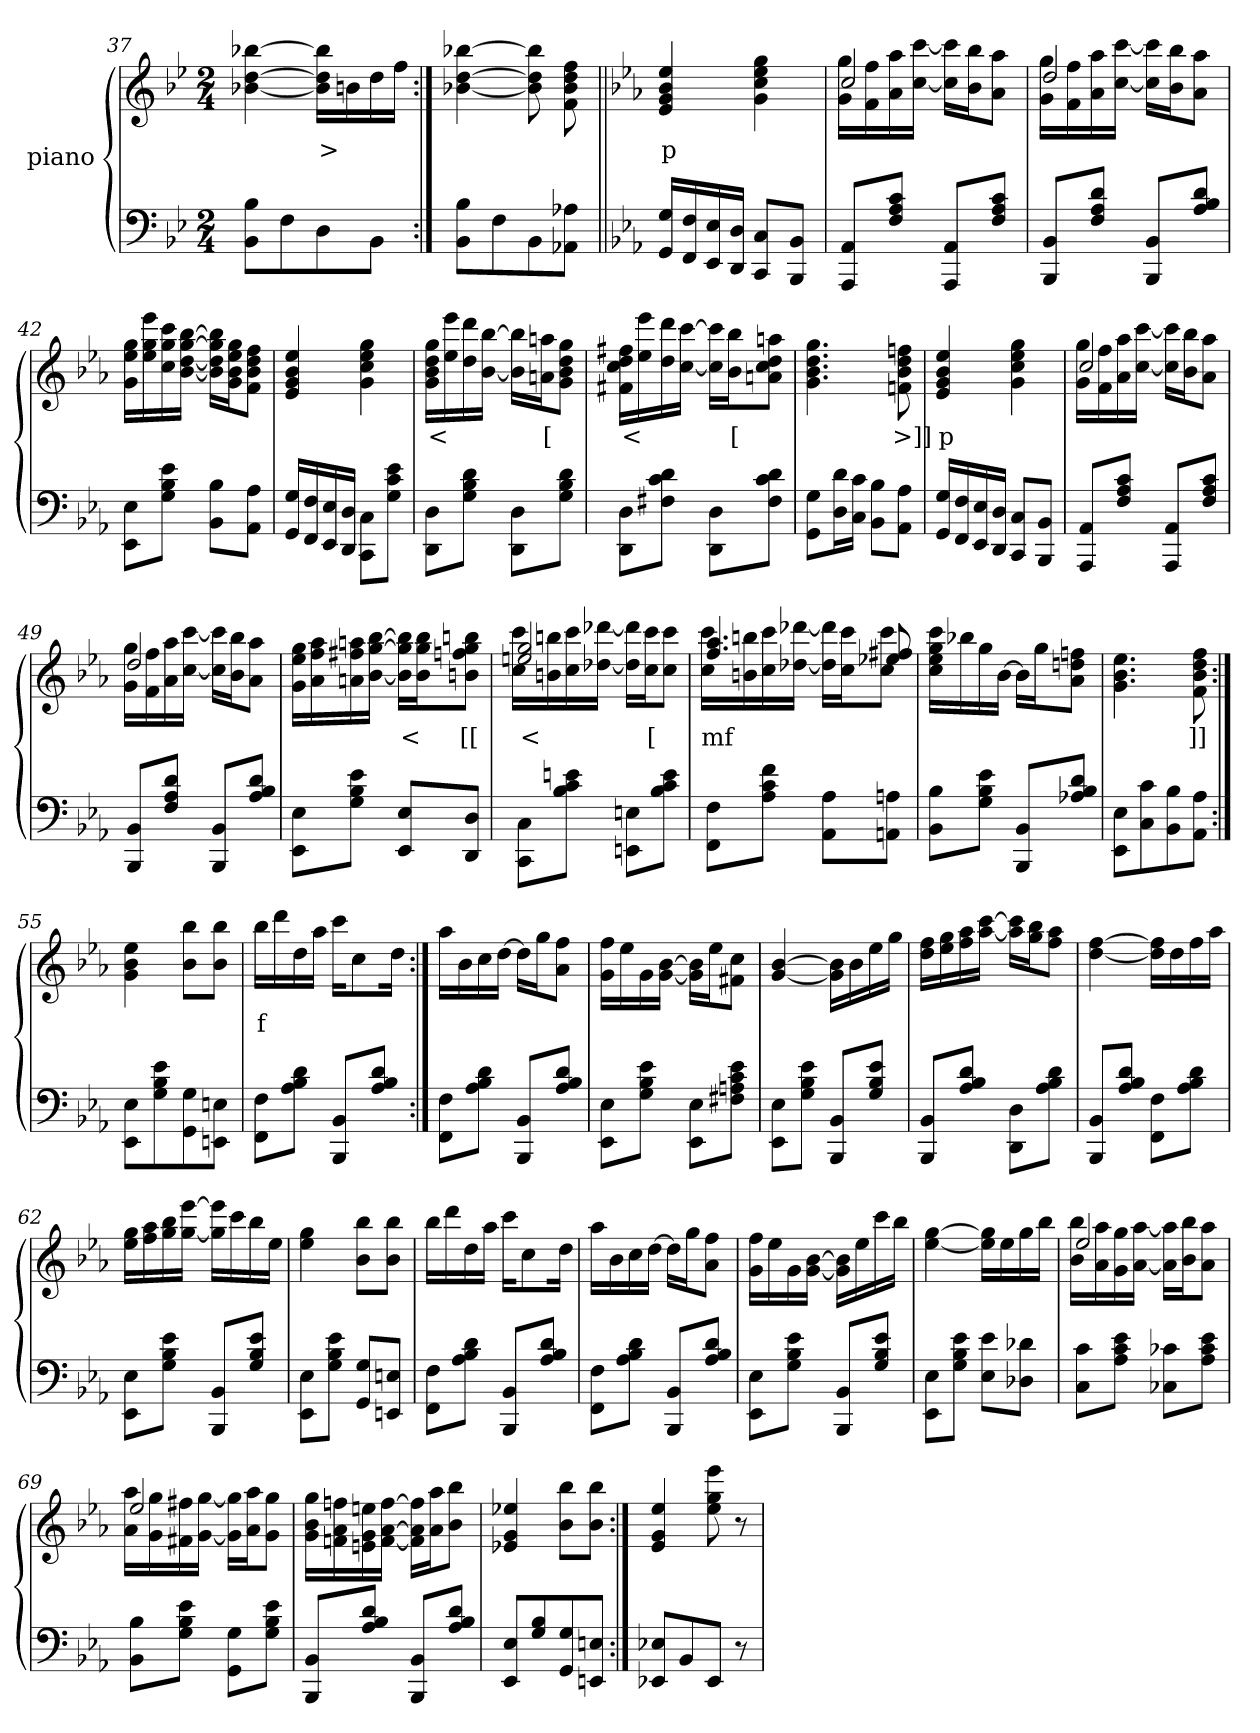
**kern	**kern	**text
*part2	*part1	*part1
*staff2	*staff1	*staff1
*	*I"piano	*
*clefF4	*clefG2	*
*k[b-e-]	*k[b-e-]	*
*M2/4	*M2/4	*
=37	=37	=37
8B- 8BB-L	[4bb-X [4dd [4b-X	.
8F	.	.
8D	16bb-] 16dd] 16b-]LL	>
.	16bn	.
8BB-J	16dd	.
.	16ffJJ	.
=38:|!	=38:|!	=38:|!
8B- 8BB-L	[4bb-X [4dd [4b-X	.
8F	.	.
8BB-	8bb-] 8dd] 8b-]	.
8A-X 8AA-XJ	8ff 8dd 8b- 8f	.
=39||	=39||	=39||
*k[b-e-a-]	*k[b-e-a-]	*
16G 16GGLL	4ee- 4b- 4g 4e-	p
16F 16FF	.	.
16E- 16EE-	.	.
16D 16DDJJ	.	.
8C 8CCL	4gg 4ee- 4cc 4g	.
8BB- 8BBB-J	.	.
=40	=40	=40
*	*^	*
8AA- 8AAA-L	2cc	16gg 16gLL	.
.	.	16ff 16f	.
8c 8A- 8FJ	.	16aa- 16a-	.
.	.	[16ccc [16ccJJ	.
8AA- 8AAA-L	.	16ccc] 16cc]LL	.
.	.	16bb- 16b-J	.
8c 8A- 8FJ	.	8aa- 8a-J	.
=41	=41	=41	=41
8BB- 8BBB-L	2dd	16gg 16gLL	.
.	.	16ff 16f	.
8d 8A- 8FJ	.	16aa- 16a-	.
.	.	[16ccc [16ccJJ	.
8BB- 8BBB-L	.	16ccc] 16cc]LL	.
.	.	16bb- 16b-J	.
8d 8B- 8A-J	.	8aa- 8a-J	.
*	*v	*v	*
=42	=42	=42
8E- 8EE-L	16gg 16ee- 16gLL	.
.	16eee- 16gg 16ee-	.
8e- 8B- 8GJ	16ccc 16gg 16cc	.
.	[16bb- [16gg [16dd [16b-JJ	.
8B- 8BB-L	16bb-] 16gg] 16dd] 16b-]LL	.
.	16gg 16ee- 16b- 16gJ	.
8A- 8AA-J	8ff 8dd 8b- 8fJ	.
=43	=43	=43
16G 16GGLL	4ee- 4b- 4g 4e-	.
16F 16FF	.	.
16E- 16EE-	.	.
16D 16DDJJ	.	.
8C 8CCL	4gg 4ee- 4cc 4g	.
8e- 8c 8GJ	.	.
=44	=44	=44
8D 8DDL	16gg 16dd 16b- 16gLL	<
.	16eee- 16ee-	.
8d 8B- 8GJ	16ddd 16dd	.
.	[16bb- [16b-JJ	.
8D 8DDL	16bb-] 16b-]LL	.
.	16aan 16anJ	[
8d 8B- 8GJ	8gg 8dd 8b- 8gJ	.
=45	=45	=45
8D 8DDL	16ff#X 16dd 16cc 16f#XLL	<
.	16eee- 16ee-	.
8d 8c 8F#XJ	16ddd 16dd	.
.	[16ccc [16ccJJ	.
8D 8DDL	16ccc] 16cc]LL	.
.	16bb- 16b-J	[
8d 8c 8F#J	8aan 8dd 8cc 8anJ	.
=46	=46	=46
8G 8GGL	4.gg 4.dd 4.b- 4.g	.
16d 16DL	.	.
16c 16CJJ	.	.
8B- 8BB-L	.	.
8A- 8AA-J	8ffn 8dd 8b- 8fn	>]]
=47	=47	=47
16G 16GGLL	4ee- 4b- 4g 4e-	p
16F 16FF	.	.
16E- 16EE-	.	.
16D 16DDJJ	.	.
8C 8CCL	4gg 4ee- 4cc 4g	.
8BB- 8BBB-J	.	.
=48	=48	=48
*	*^	*
8AA- 8AAA-L	2cc	16gg 16gLL	.
.	.	16ff 16f	.
8c 8A- 8FJ	.	16aa- 16a-	.
.	.	[16ccc [16ccJJ	.
8AA- 8AAA-L	.	16ccc] 16cc]LL	.
.	.	16bb- 16b-J	.
8c 8A- 8FJ	.	8aa- 8a-J	.
=49	=49	=49	=49
8BB- 8BBB-L	2dd	16gg 16gLL	.
.	.	16ff 16f	.
8d 8A- 8FJ	.	16aa- 16a-	.
.	.	[16ccc [16ccJJ	.
8BB- 8BBB-L	.	16ccc] 16cc]LL	.
.	.	16bb- 16b-J	.
8d 8B- 8A-J	.	8aa- 8a-J	.
*	*v	*v	*
=50	=50	=50
8E- 8EE-L	16gg 16ee- 16gLL	.
.	16aa- 16ff 16a-	.
8e- 8B- 8GJ	16aan 16ff#X 16an	.
.	[16bb- [16gg [16b-JJ	.
8E- 8EE-L	16bb-] 16gg] 16b-]LL	<
.	16bb- 16gg 16b-J	.
8D 8DDJ	8bbn 8gg 8ffn 8bnJ	[[
=51	=51	=51
*	*^	*
8C 8CCL	2gg 2een	16ccc 16ccLL	<
.	.	16bn 16bbn	.
8en 8c 8B-J	.	16cc 16ccc	.
.	.	[16dd-X [16ddd-XJJ	.
8En 8EEnL	.	16dd-] 16ddd-]LL	.
.	.	16cc 16cccJ	[
8e 8c 8B-J	.	8cc 8cccJ	.
=52	=52	=52	=52
8F 8FFL	4.ff 4.aa-	16ccc 16ccLL	mf
.	.	16bbn 16bn	.
8f 8c 8A-J	.	16ccc 16cc	.
.	.	[16ddd-X [16dd-XJJ	.
8A- 8AA-L	.	16ddd-] 16dd-]LL	.
.	.	16ccc 16ccJ	.
8An 8AAnJ	8ee-X 8ff#X	8ccc 8ccJ	.
*	*v	*v	*
=53	=53	=53
8B- 8BB-L	16ccc 16gg 16ee- 16ccLL	.
.	16bb-X	.
8e- 8B- 8GJ	16gg	.
.	[16b-JJ	.
8BB- 8BBB-L	16b-LL]	.
.	16ggJ	.
8d 8B- 8A-XJ	8ffn 8ddn 8a-J	.
=54	=54	=54
8E- 8EE-L	4.ee- 4.b- 4.g	.
8c 8C	.	.
8B- 8BB-	.	.
8A- 8AA-J	8ff 8dd 8b- 8f	]]
=55:|!	=55:|!	=55:|!
8E- 8EE-L	4ee- 4b- 4g	.
8e- 8B- 8G	.	.
8G 8GG	8bb- 8b-L	.
8En 8EEnJ	8bb- 8b-J	.
=56	=56	=56
8F 8FFL	16bb-LL	f
.	16ddd	.
8d 8B- 8A-J	16dd	.
.	16aa-JJ	.
8BB- 8BBB-L	16cccKL	.
.	8cc	.
8d 8B- 8A-J	.	.
.	16ddJk	.
=57:|!	=57:|!	=57:|!
8F 8FFL	16aa-LL	.
.	16b-	.
8d 8B- 8A-J	16cc	.
.	[16ddJJ	.
8BB- 8BBB-L	16ddLL]	.
.	16ggJ	.
8d 8B- 8A-J	8ff 8a-J	.
=58	=58	=58
8E- 8EE-L	16ff 16gLL	.
.	16ee-	.
8e- 8B- 8GJ	16g	.
.	[16b- [16gJJ	.
8E- 8EE-L	16b-] 16g]LL	.
.	16ee-J	.
8e- 8c 8An 8F#XJ	8cc 8f#XJ	.
=59	=59	=59
8E- 8EE-L	[4b- [4g	.
8e- 8B- 8GJ	.	.
8BB- 8BBB-L	16b-] 16g]LL	.
.	16b-	.
8e- 8B- 8GJ	16ee-	.
.	16ggJJ	.
=60	=60	=60
8BB- 8BBB-L	16ff 16ddLL	.
.	16gg 16ee-	.
8d 8B- 8A-J	16aa- 16ff	.
.	[16ccc [16aa-JJ	.
8D 8DDL	16ccc] 16aa-]LL	.
.	16bb- 16ggJ	.
8d 8B- 8A-J	8aa- 8ffJ	.
=61	=61	=61
8BB- 8BBB-L	[4ff [4dd	.
8d 8B- 8A-J	.	.
8F 8FFL	16ff] 16dd]LL	.
.	16dd	.
8d 8B- 8A-J	16ff	.
.	16aa-JJ	.
=62	=62	=62
8E- 8EE-L	16gg 16ee-LL	.
.	16aa- 16ff	.
8e- 8B- 8GJ	16bb- 16gg	.
.	[16eee- [16ggJJ	.
8BB- 8BBB-L	16eee-] 16gg]LL	.
.	16ccc	.
8e- 8B- 8GJ	16bb-	.
.	16ee-JJ	.
=63	=63	=63
8E- 8EE-L	4gg 4ee-	.
8e- 8B- 8GJ	.	.
8G 8GGL	8bb- 8b-L	.
8En 8EEnJ	8bb- 8b-J	.
=64	=64	=64
8F 8FFL	16bb-LL	.
.	16ddd	.
8d 8B- 8A-J	16dd	.
.	16aa-JJ	.
8BB- 8BBB-L	16cccKL	.
.	8cc	.
8d 8B- 8A-J	.	.
.	16ddJk	.
=65	=65	=65
8F 8FFL	16aa-LL	.
.	16b-	.
8d 8B- 8A-J	16cc	.
.	[16ddJJ	.
8BB- 8BBB-L	16ddLL]	.
.	16ggJ	.
8d 8B- 8A-J	8ff 8a-J	.
=66	=66	=66
8E- 8EE-L	16ff 16gLL	.
.	16ee-	.
8e- 8B- 8GJ	16g	.
.	[16b- [16gJJ	.
8BB- 8BBB-L	16b-] 16g]LL	.
.	16ee-	.
8e- 8B- 8GJ	16ccc	.
.	16bb-JJ	.
=67	=67	=67
8E- 8EE-L	[4gg [4ee-	.
8e- 8B- 8GJ	.	.
8e- 8E-L	16gg] 16ee-]LL	.
.	16ee-	.
8d-X 8D-XJ	16gg	.
.	16bb-JJ	.
=68	=68	=68
*	*^	*
8c 8CL	2ee-	16bb- 16b-LL	.
.	.	16aa- 16a-	.
8e- 8c 8A-J	.	16gg 16g	.
.	.	[16aa- [16a-JJ	.
8c-X 8C-XL	.	16aa-] 16a-]LL	.
.	.	16bb- 16b-J	.
8e- 8c- 8A-J	.	8aa- 8a-J	.
=69	=69	=69	=69
8B- 8BB-L	2ee-	16aa- 16a-LL	.
.	.	16gg 16g	.
8e- 8B- 8GJ	.	16ff#X 16f#X	.
.	.	[16gg [16gJJ	.
8G 8GGL	.	16gg] 16g]LL	.
.	.	16aa- 16a-J	.
8e- 8B- 8GJ	.	8gg 8gJ	.
*	*v	*v	*
=70	=70	=70
8BB- 8BBB-L	16gg 16b- 16gLL	.
.	16ffn 16a- 16fn	.
8d 8B- 8A-J	16een 16g 16en	.
.	[16ff [16a- [16fJJ	.
8BB- 8BBB-L	16ff] 16a-] 16f]LL	.
.	16aa- 16a-J	.
8d 8B- 8A-J	8bb- 8b-J	.
=71	=71	=71
8E- 8EE-L	4ee-X 4g 4e-X	.
8B- 8G	.	.
8G 8GG	8bb- 8b-L	.
8En 8EEnJ	8bb- 8b-J	.
=72:|!	=72:|!	=72:|!
8E-X 8EE-XL	4ee- 4g 4e-	.
8BB-	.	.
8EE-J	8eee- 8gg 8ee-	.
8r	8r	.
=	=	=
*-	*-	*-
